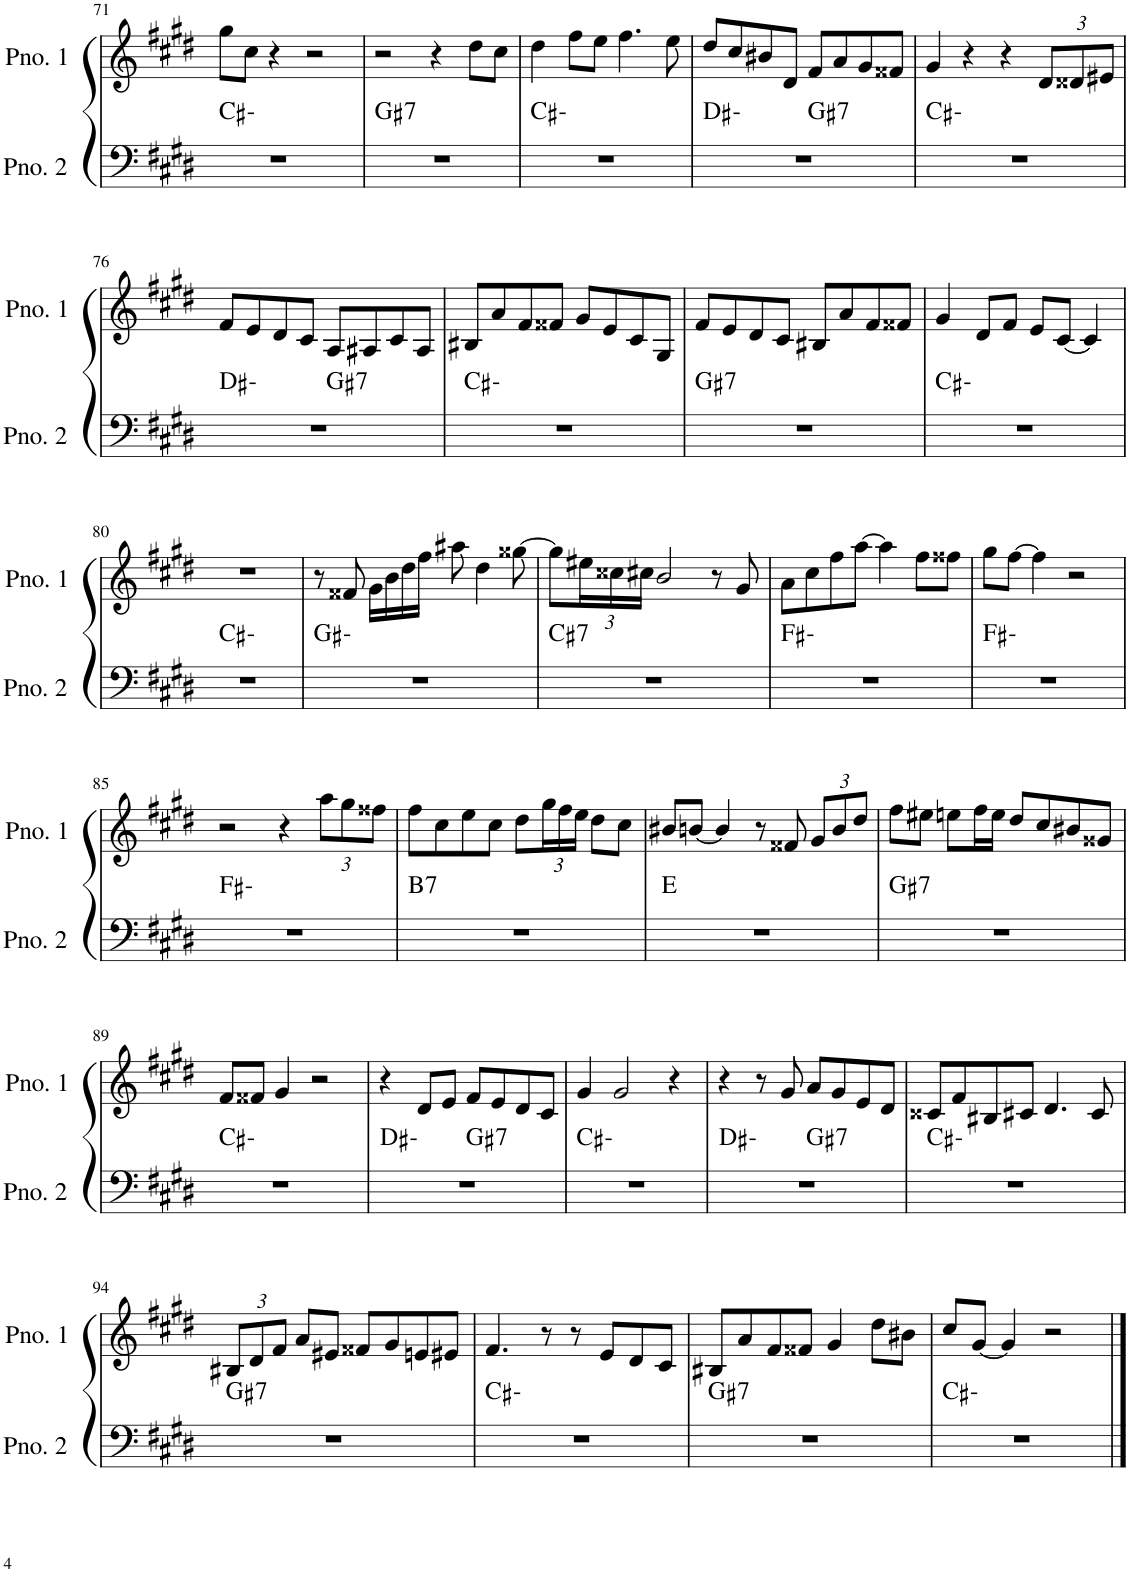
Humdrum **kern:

**kern	**harte	**kern
*part2	*part2	*part1
*staff2	*	*staff1
*I"ピアノ 2	*	*I"ピアノ 1
!!LO:PB:g=z
*clefF4	*	*clefG2
*k[f#c#g#d#]	*	*k[f#c#g#d#]
*M4/4	*	*M4/4
=71	=71	=71
1r	C#:min	8gg#\L
.	.	8cc#\J
.	.	4r
.	.	2r
=72	=72	=72
!	!LO:H:kt=7	!
1r	G#:7	2r
.	.	4r
.	.	8dd#\L
.	.	8cc#\J
=73	=73	=73
1r	C#:min	4dd#\
.	.	8ff#\L
.	.	8ee\J
.	.	4.ff#\
.	.	8ee\
=74	=74	=74
*^	*	*
1r	2ryy	D#:min	8dd#/L
.	.	.	8cc#/
.	.	.	8b#X/
.	.	.	8d#/J
!	!	!LO:H:kt=7	!
.	2ryy	G#:7	8f#/L
.	.	.	8a/
.	.	.	8g#/
.	.	.	8f##X/J
*v	*v	*	*
=75	=75	=75
1r	C#:min	4g#/
.	.	4r
.	.	4r
*	*	*Xbrackettup
.	.	12d#/L
.	.	12d##X/
.	.	12e#X/J
!!LO:LB:g=z
=76	=76	=76
*^	*	*
1r	2ryy	D#:min	8f#/L
.	.	.	8e/
.	.	.	8d#/
.	.	.	8c#/J
!	!	!LO:H:kt=7	!
.	2ryy	G#:7	8A/L
.	.	.	8A#X/
.	.	.	8c#/
.	.	.	8A#/J
*v	*v	*	*
=77	=77	=77
1r	C#:min	8B#X/L
.	.	8a/
.	.	8f#/
.	.	8f##X/J
.	.	8g#/L
.	.	8e/
.	.	8c#/
.	.	8G#/J
=78	=78	=78
!	!LO:H:kt=7	!
1r	G#:7	8f#/L
.	.	8e/
.	.	8d#/
.	.	8c#/J
.	.	8B#X/L
.	.	8a/
.	.	8f#/
.	.	8f##X/J
=79	=79	=79
1r	C#:min	4g#/
.	.	8d#/L
.	.	8f#/J
.	.	8e/L
.	.	[8c#/J
.	.	4c#/]
!!LO:LB:g=z
=80	=80	=80
1r	C#:min	1r
=81	=81	=81
1r	G#:min	8r
.	.	8f##X/
.	.	16g#\LL
.	.	16b\
.	.	16dd#\
.	.	16ff#\JJ
.	.	8aa#X\
.	.	4dd#\
.	.	[8gg##X\
=82	=82	=82
!	!LO:H:kt=7	!
1r	C#:7	8gg##\L]
.	.	24ee#X\L
.	.	24cc##X\
.	.	24cc#X\JJ
.	.	2b/
.	.	8r
.	.	8g#/
=83	=83	=83
1r	F#:min	8a\L
.	.	8cc#\
.	.	8ff#\
.	.	[8aa\J
.	.	4aa\]
.	.	8ff#\L
.	.	8ff##X\J
=84	=84	=84
1r	F#:min	8gg#\L
.	.	[8ff#\J
.	.	4ff#\]
.	.	2r
!!LO:LB:g=z
=85	=85	=85
1r	F#:min	2r
.	.	4r
.	.	12aa\L
.	.	12gg#\
.	.	12ff##X\J
=86	=86	=86
!	!LO:H:kt=7	!
1r	B:7	8ff#\L
.	.	8cc#\
.	.	8ee\
.	.	8cc#\J
.	.	8dd#\L
.	.	24gg#\L
.	.	24ff#\
.	.	24ee\JJ
.	.	8dd#\L
.	.	8cc#\J
=87	=87	=87
1r	E:maj	8b#X/L
.	.	[8bn/J
.	.	4b/]
.	.	8r
.	.	8f##X/
.	.	12g#/L
.	.	12b/
.	.	12dd#/J
=88	=88	=88
!	!LO:H:kt=7	!
1r	G#:7	8ff#\L
.	.	8ee#X\J
.	.	8een\L
.	.	16ff#\L
.	.	16ee\JJ
.	.	8dd#/L
.	.	8cc#/
.	.	8b#X/
.	.	8g##X/J
!!LO:LB:g=z
=89	=89	=89
1r	C#:min	8f#/L
.	.	8f##X/J
.	.	4g#/
.	.	2r
=90	=90	=90
*^	*	*
1r	2ryy	D#:min	4r
.	.	.	8d#/L
.	.	.	8e/J
!	!	!LO:H:kt=7	!
.	2ryy	G#:7	8f#/L
.	.	.	8e/
.	.	.	8d#/
.	.	.	8c#/J
*v	*v	*	*
=91	=91	=91
1r	C#:min	4g#/
.	.	2g#/
.	.	4r
=92	=92	=92
*^	*	*
1r	2ryy	D#:min	4r
.	.	.	8r
.	.	.	8g#/
!	!	!LO:H:kt=7	!
.	2ryy	G#:7	8a/L
.	.	.	8g#/
.	.	.	8e/
.	.	.	8d#/J
*v	*v	*	*
=93	=93	=93
1r	C#:min	8c##X/L
.	.	8f#/
.	.	8B#X/
.	.	8c#X/J
.	.	4.d#/
.	.	8c#/
!!LO:LB:g=z
=94	=94	=94
!	!LO:H:kt=7	!
1r	G#:7	12B#X/L
.	.	12d#/
.	.	12f#/J
.	.	8a/L
.	.	8e#X/J
.	.	8f##X/L
.	.	8g#/
.	.	8en/
.	.	8e#X/J
=95	=95	=95
1r	C#:min	4.f#/
.	.	8r
.	.	8r
.	.	8e/L
.	.	8d#/
.	.	8c#/J
=96	=96	=96
!	!LO:H:kt=7	!
1r	G#:7	8B#X/L
.	.	8a/
.	.	8f#/
.	.	8f##X/J
.	.	4g#/
.	.	8dd#\L
.	.	8b#X\J
=97	=97	=97
1r	C#:min	8cc#/L
.	.	[8g#/J
.	.	4g#/]
.	.	2r
==	==	==
*-	*-	*-
